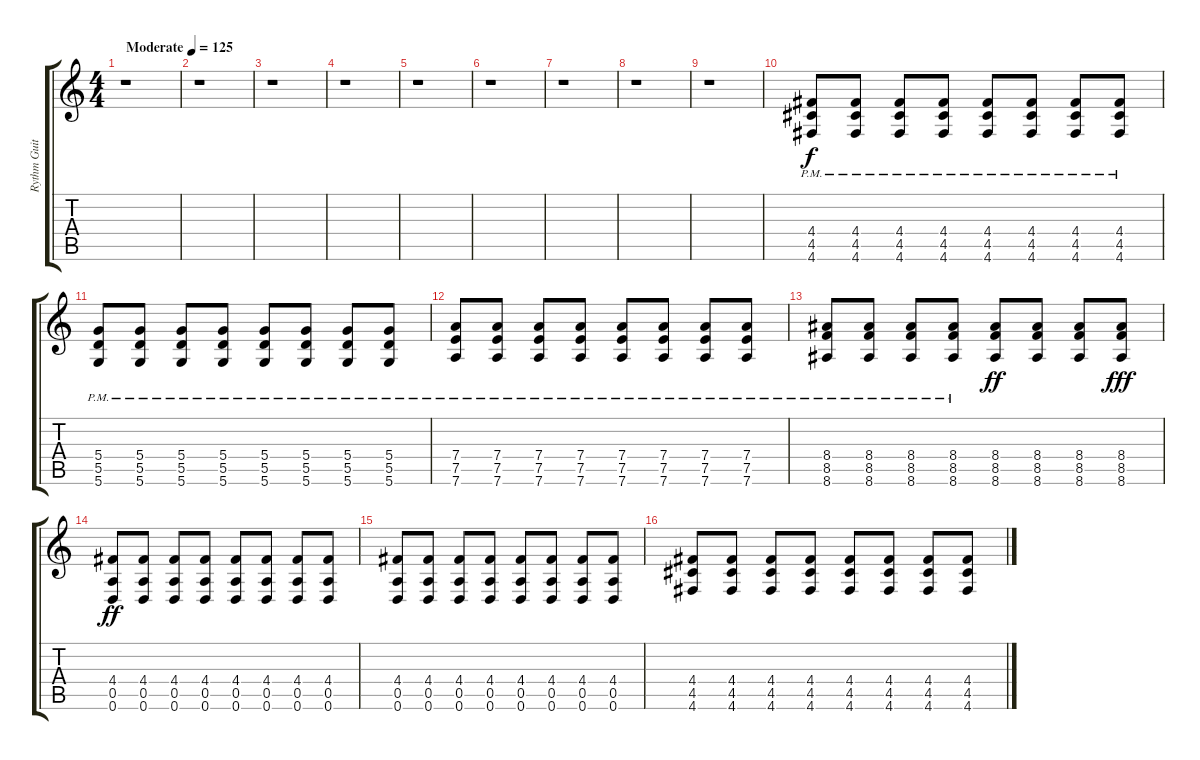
\track ("Rythm Guitar" "Rythm Guit") {instrument distortionguitar}
\staff {score tabs}
\tuning (E4 B3 G3 D3 A2 D2) {hide}
\ts (4 4)
\tempo (125 "Moderate")
\clef g2
\ks c
r.1{dy f instrument distortionguitar} |
r.1 |
r.1 |
r.1 |
r.1 |
r.1 |
r.1 |
r.1 |
r.1 |
(4.4{pm} 4.5{pm} 4.6{pm}).8 (4.4{pm} 4.5{pm} 4.6{pm}).8 (4.4{pm} 4.5{pm} 4.6{pm}).8 (4.4{pm} 4.5{pm} 4.6{pm}).8 (4.4{pm} 4.5{pm} 4.6{pm}).8 (4.4{pm} 4.5{pm} 4.6{pm}).8 (4.4{pm} 4.5{pm} 4.6{pm}).8 (4.4{pm} 4.5{pm} 4.6{pm}).8 |
(5.4{pm} 5.5{pm} 5.6{pm}).8 (5.4{pm} 5.5{pm} 5.6{pm}).8 (5.4{pm} 5.5{pm} 5.6{pm}).8 (5.4{pm} 5.5{pm} 5.6{pm}).8 (5.4{pm} 5.5{pm} 5.6{pm}).8 (5.4{pm} 5.5{pm} 5.6{pm}).8 (5.4{pm} 5.5{pm} 5.6{pm}).8 (5.4{pm} 5.5{pm} 5.6{pm}).8 |
(7.4{pm} 7.5{pm} 7.6{pm}).8 (7.4{pm} 7.5{pm} 7.6{pm}).8 (7.4{pm} 7.5{pm} 7.6{pm}).8 (7.4{pm} 7.5{pm} 7.6{pm}).8 (7.4{pm} 7.5{pm} 7.6{pm}).8 (7.4{pm} 7.5{pm} 7.6{pm}).8 (7.4{pm} 7.5{pm} 7.6{pm}).8 (7.4{pm} 7.5{pm} 7.6{pm}).8 |
(8.4{pm} 8.5{pm} 8.6{pm}).8 (8.4{pm} 8.5{pm} 8.6{pm}).8 (8.4{pm} 8.5{pm} 8.6{pm}).8 (8.4{pm} 8.5{pm} 8.6{pm}).8 (8.4 8.5 8.6).8{dy ff} (8.4 8.5 8.6).8 (8.4 8.5 8.6).8 (8.4 8.5 8.6).8{dy fff} |
(4.4 0.5 0.6).8{dy ff} (4.4 0.5 0.6).8 (4.4 0.5 0.6).8 (4.4 0.5 0.6).8 (4.4 0.5 0.6).8 (4.4 0.5 0.6).8 (4.4 0.5 0.6).8 (4.4 0.5 0.6).8 |
(4.4 0.5 0.6).8 (4.4 0.5 0.6).8 (4.4 0.5 0.6).8 (4.4 0.5 0.6).8 (4.4 0.5 0.6).8 (4.4 0.5 0.6).8 (4.4 0.5 0.6).8 (4.4 0.5 0.6).8 |
(4.4 4.5 4.6).8 (4.4 4.5 4.6).8 (4.4 4.5 4.6).8 (4.4 4.5 4.6).8 (4.4 4.5 4.6).8 (4.4 4.5 4.6).8 (4.4 4.5 4.6).8 (4.4 4.5 4.6).8
